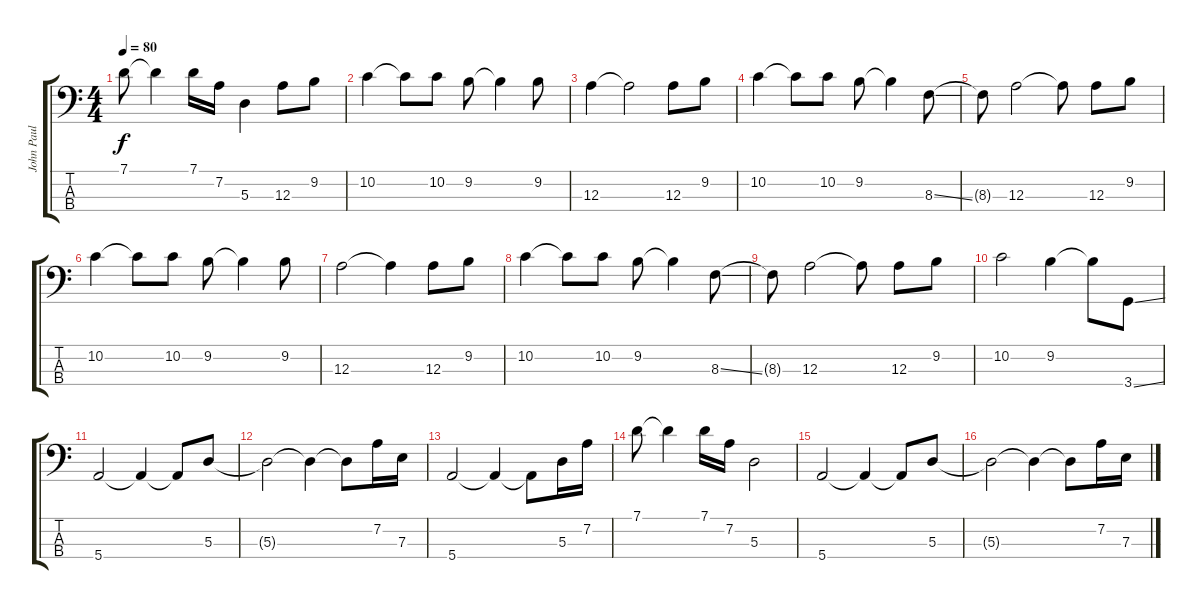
\track ("John Paul Jones" "John Paul ") {instrument electricbassfinger}
\staff {score tabs}
\tuning (G2 D2 A1 E1) {hide}
\ts (4 4)
\tempo 80
\clef f4
\ks c
7.1.8{dy f} 7.1{t}.4 7.1.16 7.2.16 5.3.4 12.3.8 9.2.8 |
10.2.4 10.2{t}.8 10.2.8 9.2.8 9.2{t}.4 9.2.8 |
12.3.4 12.3{t}.2 12.3.8 9.2.8 |
10.2.4 10.2{t}.8 10.2.8 9.2.8 9.2{t}.4 8.3{ss}.8 |
8.3{t}.8 12.3.2 12.3{t}.8 12.3.8 9.2.8 |
10.2.4 10.2{t}.8 10.2.8 9.2.8 9.2{t}.4 9.2.8 |
12.3.2 12.3{t}.4 12.3.8 9.2.8 |
10.2.4 10.2{t}.8 10.2.8 9.2.8 9.2{t}.4 8.3{ss}.8 |
8.3{t}.8 12.3.2 12.3{t}.8 12.3.8 9.2.8 |
10.2.2 9.2.4 9.2{t}.8 3.4{ss}.8 |
5.4.2 5.4{t}.4 5.4{t}.8 5.3.8 |
5.3{t}.2 5.3{t}.4 5.3{t}.8 7.2.16 7.3.16 |
5.4.2 5.4{t}.4 5.4{t}.8 5.3.16 7.2.16 |
7.1.8 7.1{t}.4 7.1.16 7.2.16 5.3.2 |
5.4.2 5.4{t}.4 5.4{t}.8 5.3.8 |
5.3{t}.2 5.3{t}.4 5.3{t}.8 7.2.16 7.3.16
